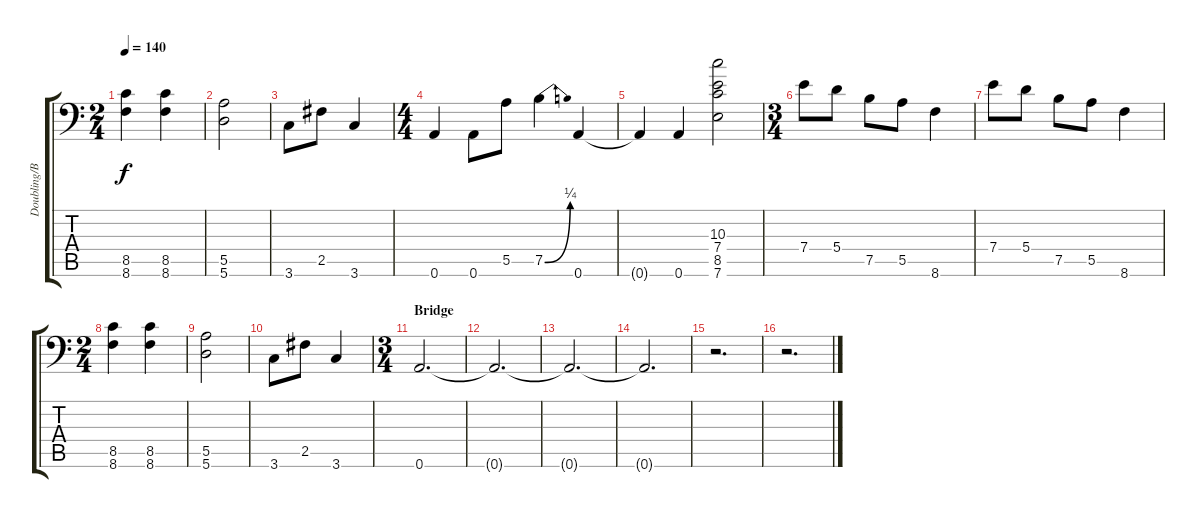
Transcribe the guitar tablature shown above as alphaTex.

\track ("Doubling/Backup" "Doubling/B") {instrument electricguitarclean}
\staff {score tabs}
\tuning (B3 Gb3 D3 A2 E2 A1) {hide}
\ts (2 4)
\tempo 140
\clef f4
\ks c
(8.5 8.6).4{dy f} (8.5 8.6).4 |
(5.5 5.6).2 |
3.6.8 2.5.8 3.6.4 |
\ts (4 4)
0.6.4 0.6.8 5.5.8 7.5{be (bend 0 0 60 1)}.4 0.6.4 |
0.6{t}.4 0.6.4 (10.3 7.4 8.5 7.6).2 |
\ts (3 4)
7.4.8 5.4.8 7.5.8 5.5.8 8.6.4 |
7.4.8 5.4.8 7.5.8 5.5.8 8.6.4 |
\ts (2 4)
(8.5 8.6).4 (8.5 8.6).4 |
(5.5 5.6).2 |
3.6.8 2.5.8 3.6.4 |
\ts (3 4)
\section ("" "Bridge")
0.6.2{d} |
0.6{t}.2{d} |
0.6{t}.2{d} |
0.6{t}.2{d} |
r.2{d} |
r.2{d}
